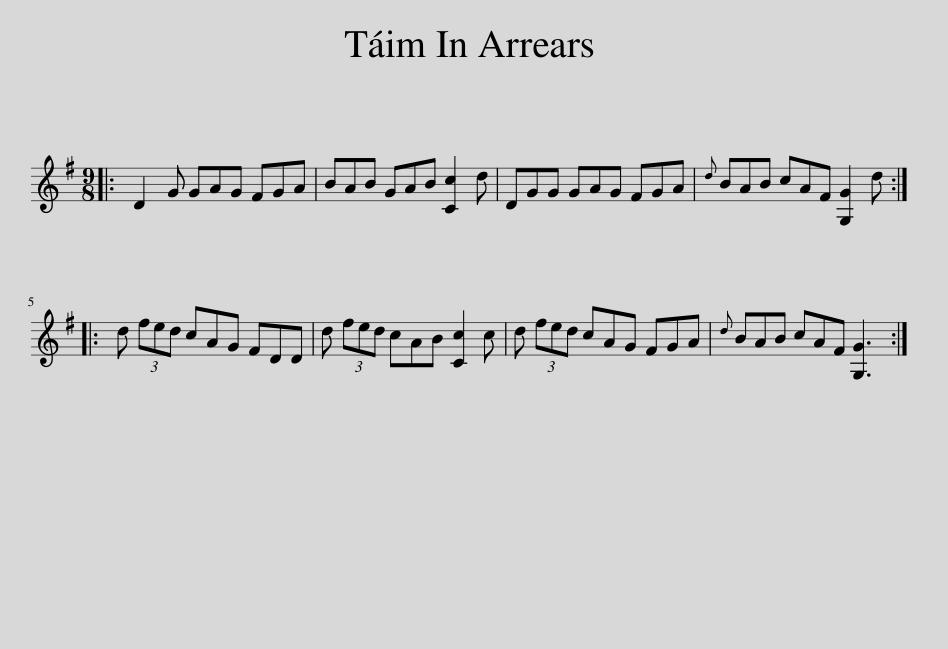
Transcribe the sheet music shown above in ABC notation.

X:1
L:1/8
M:9/8
I:linebreak $
K:G
V:1 treble
V:1
|: D2 G GAG FGA | BAB GAB [Cc]2 d | DGG GAG FGA |{d} BAB cAF [G,G]2 d ::$ d (3fed cAG FDD | %5
 d (3fed cAB [Cc]2 c | d (3fed cAG FGA |{d} BAB cAF [G,G]3 :| %8
